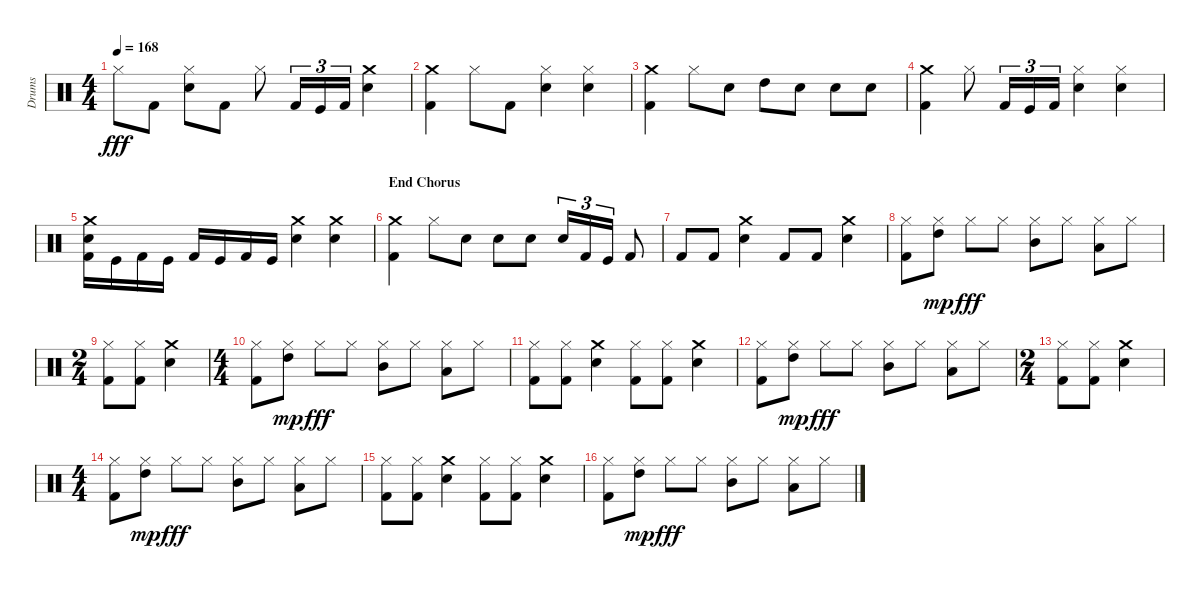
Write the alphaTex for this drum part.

\track ("Drums" "Drums") {instrument percussion}
\staff {score}
\articulation defaults
\ts (4 4)
\tempo 168
\clef neutral
\ks c "Hi-Hat (closed)".8{dy fff} "Kick (hit) 2".8
("Snare (hit) 2" "Hi-Hat (closed)").8 "Kick (hit) 2".8 "Hi-Hat (closed)".8 "Kick (hit) 2".16{tu (3 2)} "Kick (hit)".16{tu (3 2)} "Kick (hit) 2".16{tu (3 2)} ("Crash medium (hit)" "Snare (hit) 2").4 |
("Kick (hit) 2" "Crash medium (hit)").4 "Hi-Hat (closed)".8 "Kick (hit) 2".8 ("Snare (hit) 2" "Hi-Hat (closed)").4 ("Hi-Hat (closed)" "Snare (hit) 2").4 |
("Kick (hit) 2" "Crash medium (hit)").4 "Hi-Hat (closed)".8 "Snare (hit) 2".8 "High Tom (hit)".8 "Snare (hit) 2".8 "Snare (hit) 2".8 "Snare (hit) 2".8 |
("Kick (hit) 2" "Crash medium (hit)").4 "Hi-Hat (closed)".8 "Kick (hit) 2".16{tu (3 2)} "Kick (hit)".16{tu (3 2)} "Kick (hit) 2".16{tu (3 2)} ("Snare (hit) 2" "Hi-Hat (closed)").4 ("Hi-Hat (closed)" "Snare (hit) 2").4 |
("Kick (hit) 2" "Snare (hit) 2" "Crash medium (hit)").16 "Kick (hit)".16 "Kick (hit) 2".16 "Kick (hit)".16 "Kick (hit) 2".16 "Kick (hit)".16 "Kick (hit) 2".16 "Kick (hit)".16 ("Crash medium (hit)" "Snare (hit) 2").4 ("Snare (hit) 2" "Crash medium (hit)").4 |
\section ("" "End Chorus")
("Kick (hit) 2" "Crash medium (hit)").4 "Hi-Hat (closed)".8 "Snare (hit) 2".8 "Snare (hit) 2".8 "Snare (hit) 2".8 "Snare (hit) 2".16{tu (3 2)} "Kick (hit) 2".16{tu (3 2)} "Kick (hit)".16{tu (3 2)} "Kick (hit) 2".8 |
"Kick (hit) 2".8 "Kick (hit) 2".8 ("Snare (hit) 2" "Crash medium (hit)").4 "Kick (hit) 2".8 "Kick (hit) 2".8 ("Crash medium (hit)" "Snare (hit) 2").4 |
("Hi-Hat (closed)" "Kick (hit) 2").8 ("High Tom (hit)" "Hi-Hat (closed)").8{dy mp balance 16} "Hi-Hat (closed)".8{dy fff balance 8} "Hi-Hat (closed)".8 ("Mid Tom (hit)" "Hi-Hat (closed)").8 "Hi-Hat (closed)".8 ("Low Tom (hit)" "Hi-Hat (closed)").8{balance 0} "Hi-Hat (closed)".8{balance 8} |
\ts (2 4)
("Kick (hit) 2" "Hi-Hat (closed)").8 ("Kick (hit) 2" "Hi-Hat (closed)").8 ("Snare (hit) 2" "Crash medium (hit)").4 |
\ts (4 4)
("Hi-Hat (closed)" "Kick (hit) 2").8 ("High Tom (hit)" "Hi-Hat (closed)").8{dy mp balance 16} "Hi-Hat (closed)".8{dy fff balance 8} "Hi-Hat (closed)".8 ("Mid Tom (hit)" "Hi-Hat (closed)").8 "Hi-Hat (closed)".8 ("Low Tom (hit)" "Hi-Hat (closed)").8{balance 0} "Hi-Hat (closed)".8{balance 8} |
("Hi-Hat (closed)" "Kick (hit) 2").8 ("Hi-Hat (closed)" "Kick (hit) 2").8 ("Snare (hit) 2" "Crash medium (hit)").4 ("Kick (hit) 2" "Hi-Hat (closed)").8 ("Kick (hit) 2" "Hi-Hat (closed)").8 ("Crash medium (hit)" "Snare (hit) 2").4 |
("Hi-Hat (closed)" "Kick (hit) 2").8 ("High Tom (hit)" "Hi-Hat (closed)").8{dy mp balance 16} "Hi-Hat (closed)".8{dy fff balance 8} "Hi-Hat (closed)".8 ("Mid Tom (hit)" "Hi-Hat (closed)").8 "Hi-Hat (closed)".8 ("Low Tom (hit)" "Hi-Hat (closed)").8{balance 0} "Hi-Hat (closed)".8{balance 8} |
\ts (2 4)
("Kick (hit) 2" "Hi-Hat (closed)").8 ("Kick (hit) 2" "Hi-Hat (closed)").8 ("Snare (hit) 2" "Crash medium (hit)").4 |
\ts (4 4)
("Hi-Hat (closed)" "Kick (hit) 2").8 ("High Tom (hit)" "Hi-Hat (closed)").8{dy mp balance 16} "Hi-Hat (closed)".8{dy fff balance 8} "Hi-Hat (closed)".8 ("Mid Tom (hit)" "Hi-Hat (closed)").8 "Hi-Hat (closed)".8 ("Low Tom (hit)" "Hi-Hat (closed)").8{balance 0} "Hi-Hat (closed)".8{balance 8} |
("Hi-Hat (closed)" "Kick (hit) 2").8 ("Hi-Hat (closed)" "Kick (hit) 2").8 ("Snare (hit) 2" "Crash medium (hit)").4 ("Kick (hit) 2" "Hi-Hat (closed)").8 ("Kick (hit) 2" "Hi-Hat (closed)").8 ("Crash medium (hit)" "Snare (hit) 2").4 |
("Hi-Hat (closed)" "Kick (hit) 2").8 ("High Tom (hit)" "Hi-Hat (closed)").8{dy mp balance 16} "Hi-Hat (closed)".8{dy fff balance 8} "Hi-Hat (closed)".8 ("Mid Tom (hit)" "Hi-Hat (closed)").8 "Hi-Hat (closed)".8 ("Low Tom (hit)" "Hi-Hat (closed)").8{balance 0} "Hi-Hat (closed)".8{balance 8}
